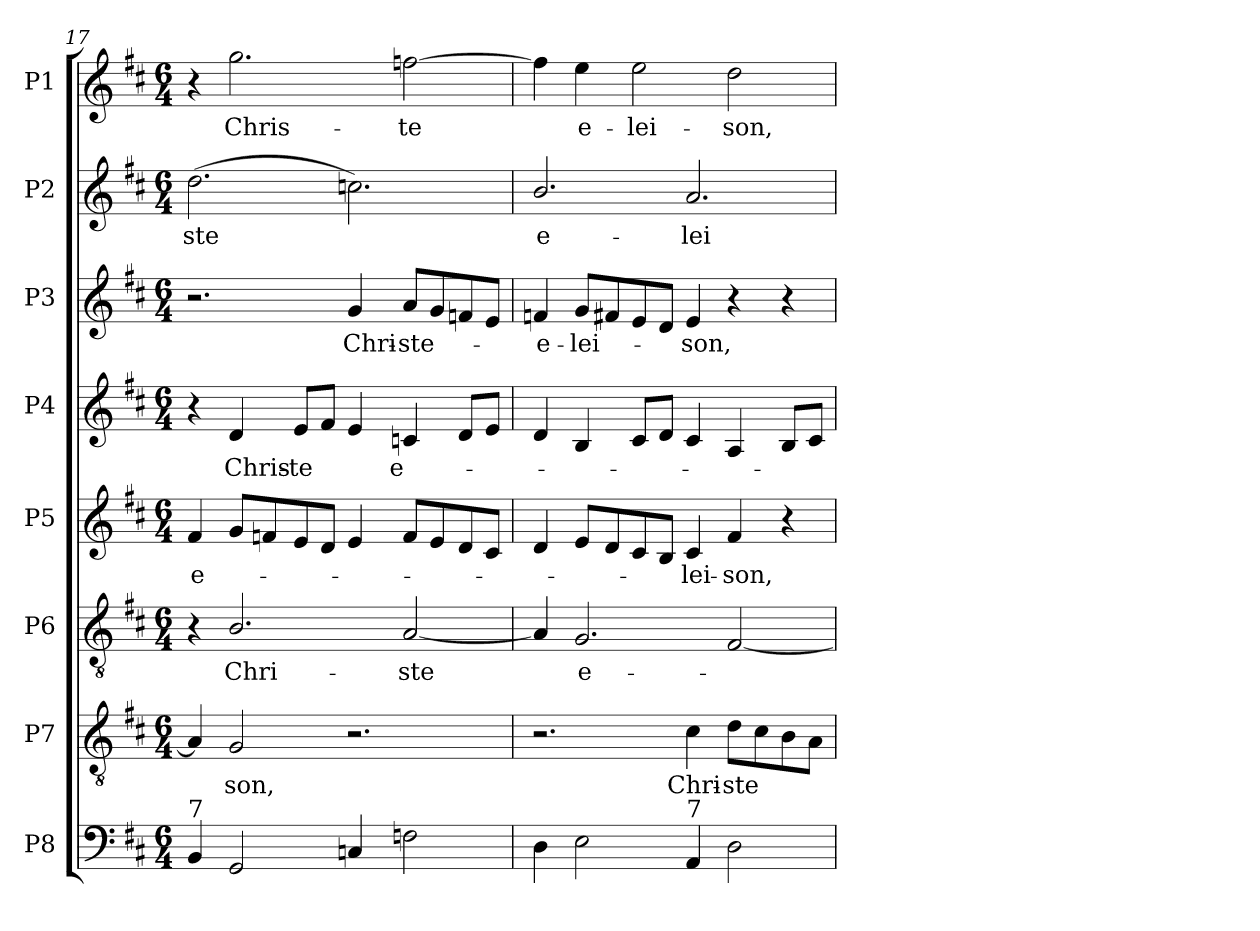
**kern	**kern	**text	**kern	**text	**kern	**text	**kern	**text	**kern	**text	**kern	**text	**kern	**text
*part8	*part7	*part7	*part6	*part6	*part5	*part5	*part4	*part4	*part3	*part3	*part2	*part2	*part1	*part1
*staff8	*staff7	*staff7	*staff6	*staff6	*staff5	*staff5	*staff4	*staff4	*staff3	*staff3	*staff2	*staff2	*staff1	*staff1
*I"P8	*I"P7	*	*I"P6	*	*I"P5	*	*I"P4	*	*I"P3	*	*I"P2	*	*I"P1	*
*clefF4	*clefGv2	*	*clefGv2	*	*clefG2	*	*clefG2	*	*clefG2	*	*clefG2	*	*clefG2	*
*	*ITrd7c12	*	*ITrd7c12	*	*	*	*	*	*	*	*	*	*	*
*k[f#c#]	*k[f#c#]	*	*k[f#c#]	*	*k[f#c#]	*	*k[f#c#]	*	*k[f#c#]	*	*k[f#c#]	*	*k[f#c#]	*
*D:	*D:	*	*D:	*	*D:	*	*D:	*	*D:	*	*D:	*	*D:	*
*M6/4	*M6/4	*	*M6/4	*	*M6/4	*	*M6/4	*	*M6/4	*	*M6/4	*	*M6/4	*
=17	=17	=17	=17	=17	=17	=17	=17	=17	=17	=17	=17	=17	=17	=17
!	!	!	!	!	!	!LO:LY:b:color=#000000	!	!	!	!	!	!	!	!
!LO:TX:a:t=7	!	!	!	!	!	!	!	!	!	!	!	!	!	!
!	!	!	!	!	!	!	!	!	!	!	!	!LO:LY:b:color=#000000	!	!
4BBi/	4AAi/]	.	4r	.	4f#i/	e-	4r	.	2.r	.	(2.ddi\	-ste	4r	.
!	!	!LO:LY:b:color=#000000	!	!	!	!	!	!	!	!	!	!	!	!
!	!	!	!	!LO:LY:b:color=#000000	!	!	!	!	!	!	!	!	!	!
!	!	!	!	!	!	!	!	!LO:LY:b:color=#000000	!	!	!	!	!	!
!	!	!	!	!	!	!	!	!	!	!	!	!	!	!LO:LY:b:color=#000000
2GGi/	2GGi/	-son,	2.BBi/	Chri-	8gi/L	.	4di/	Chris-	.	.	.	.	2.ggi\	Chris-
.	.	.	.	.	8fni/	.	.	.	.	.	.	.	.	.
!	!	!	!	!	!	!	!	!LO:LY:b:color=#000000	!	!	!	!	!	!
.	.	.	.	.	8ei/	.	8ei/L	-te	.	.	.	.	.	.
.	.	.	.	.	8di/J	.	8f#i/J	.	.	.	.	.	.	.
!	!	!	!	!	!	!	!	!	!	!LO:LY:b:color=#000000	!	!	!	!
4Cni/	2.r	.	.	.	4ei/	.	4ei/	.	4gi/	Chri-	2.ccni\)	.	.	.
!	!	!	!	!LO:LY:b:color=#000000	!	!	!	!	!	!	!	!	!	!
!	!	!	!	!	!	!	!	!LO:LY:b:color=#000000	!	!	!	!	!	!
!	!	!	!	!	!	!	!	!	!	!LO:LY:b:color=#000000	!	!	!	!
!	!	!	!	!	!	!	!	!	!	!	!	!	!	!LO:LY:b:color=#000000
2Fni\	.	.	[2AAi/	-ste	8fi/L	.	4cni/	e-	8ai/L	-ste-	.	.	[2ffni\	-te
.	.	.	.	.	8ei/	.	.	.	8gi/	.	.	.	.	.
.	.	.	.	.	8di/	.	8di/L	.	8fni/	.	.	.	.	.
.	.	.	.	.	8c#i/J	.	8ei/J	.	8ei/J	.	.	.	.	.
=18	=18	=18	=18	=18	=18	=18	=18	=18	=18	=18	=18	=18	=18	=18
!	!	!	!	!	!	!	!	!	!	!LO:LY:b:color=#000000	!	!	!	!
!	!	!	!	!	!	!	!	!	!	!	!	!LO:LY:b:color=#000000	!	!
4Di\	2.r	.	4AAi/]	.	4di/	.	4di/	.	4fni/	-e-	2.bi/	e-	4ffi\]	.
!	!	!	!	!LO:LY:b:color=#000000	!	!	!	!	!	!	!	!	!	!
!	!	!	!	!	!	!	!	!	!	!LO:LY:b:color=#000000	!	!	!	!
!	!	!	!	!	!	!	!	!	!	!	!	!	!	!LO:LY:b:color=#000000
2Ei\	.	.	2.GGi/	e-	8ei/L	.	4Bi/	.	8gi/L	-lei-	.	.	4eei\	e-
.	.	.	.	.	8di/	.	.	.	8f#Xi/	.	.	.	.	.
!	!	!	!	!	!	!	!	!	!	!	!	!	!	!LO:LY:b:color=#000000
.	.	.	.	.	8c#i/	.	8c#i/L	.	8ei/	.	.	.	2eei\	-lei-
.	.	.	.	.	8Bi/J	.	8di/J	.	8di/J	.	.	.	.	.
!	!	!LO:LY:b:color=#000000	!	!	!	!	!	!	!	!	!	!	!	!
!	!	!	!	!	!	!LO:LY:b:color=#000000	!	!	!	!	!	!	!	!
!	!	!	!	!	!	!	!	!	!	!LO:LY:b:color=#000000	!	!	!	!
!LO:TX:a:t=7	!	!	!	!	!	!	!	!	!	!	!	!	!	!
!	!	!	!	!	!	!	!	!	!	!	!	!LO:LY:b:color=#000000	!	!
4AAi/	4C#i\	Chri-	.	.	4c#i/	-lei-	4c#i/	.	4ei/	-son,	2.ai/	-lei-	.	.
!	!	!LO:LY:b:color=#000000	!	!	!	!	!	!	!	!	!	!	!	!
!	!	!	!	!	!	!LO:LY:b:color=#000000	!	!	!	!	!	!	!	!
!	!	!	!	!	!	!	!	!	!	!	!	!	!	!LO:LY:b:color=#000000
2Di\	8Di\L	-ste	[2FF#i/	.	4f#i/	-son,	4Ai/	.	4r	.	.	.	2ddi\	-son,
.	8C#i\	.	.	.	.	.	.	.	.	.	.	.	.	.
.	8BBi\	.	.	.	4r	.	8Bi/L	.	4r	.	.	.	.	.
.	8AAi\J	.	.	.	.	.	8c#i/J	.	.	.	.	.	.	.
=	=	=	=	=	=	=	=	=	=	=	=	=	=	=
*-	*-	*-	*-	*-	*-	*-	*-	*-	*-	*-	*-	*-	*-	*-
